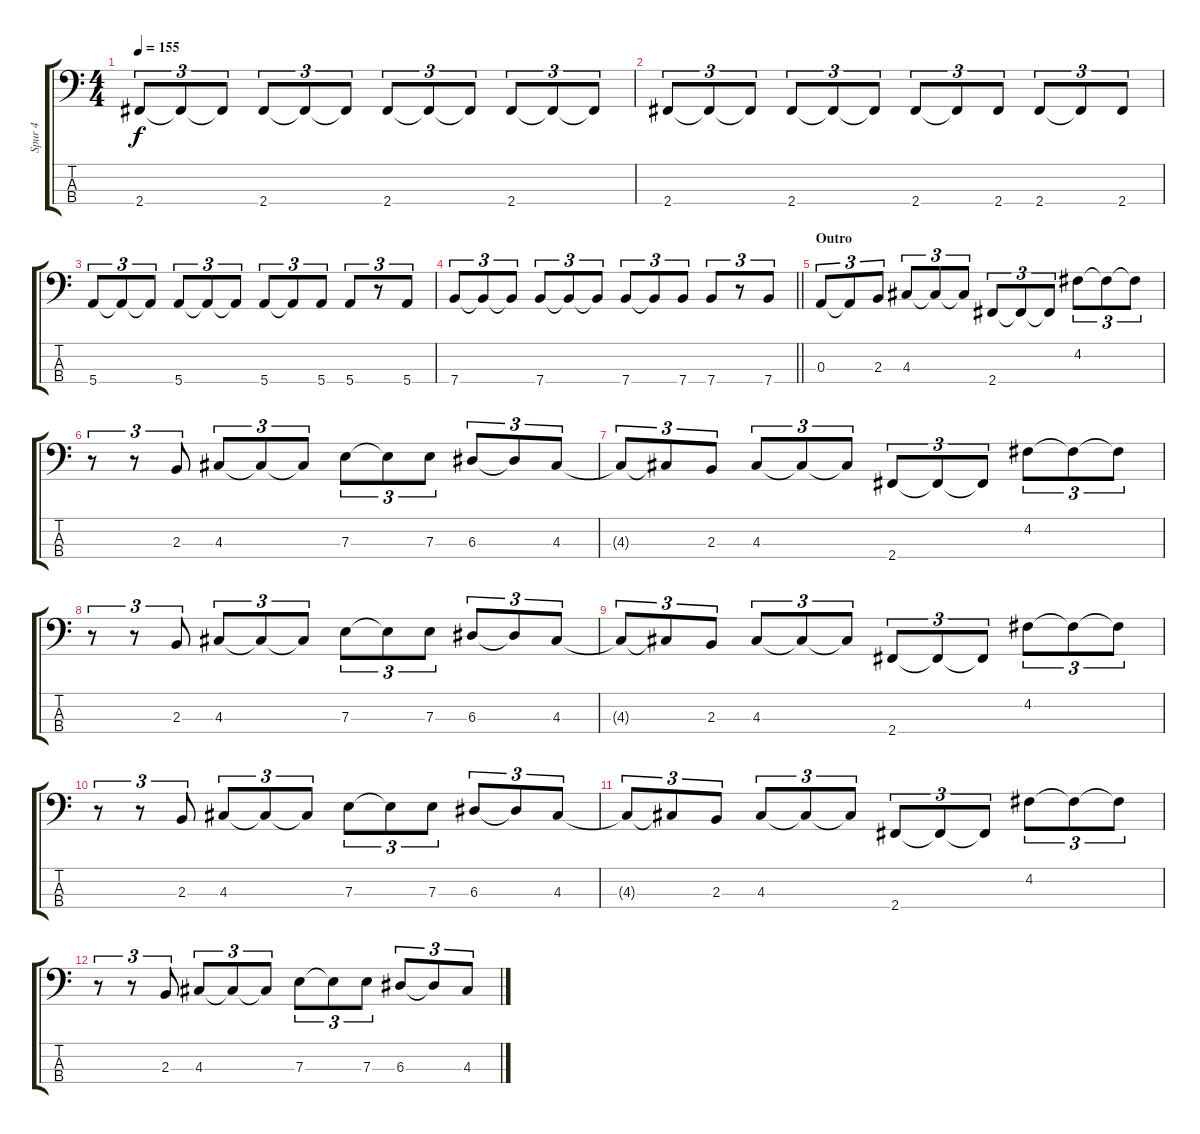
\track ("Spur 4" "Spur 4") {instrument electricbasspick}
\staff {score tabs}
\tuning (G2 D2 A1 E1) {hide}
\ts (4 4)
\tempo 155
\clef f4
\ks c
2.4.8{tu (3 2) dy f} 2.4{t}.8{tu (3 2)} 2.4{t}.8{tu (3 2)} 2.4.8{tu (3 2)} 2.4{t}.8{tu (3 2)} 2.4{t}.8{tu (3 2)} 2.4.8{tu (3 2)} 2.4{t}.8{tu (3 2)} 2.4{t}.8{tu (3 2)} 2.4.8{tu (3 2)} 2.4{t}.8{tu (3 2)} 2.4{t}.8{tu (3 2)} |
2.4.8{tu (3 2)} 2.4{t}.8{tu (3 2)} 2.4{t}.8{tu (3 2)} 2.4.8{tu (3 2)} 2.4{t}.8{tu (3 2)} 2.4{t}.8{tu (3 2)} 2.4.8{tu (3 2)} 2.4{t}.8{tu (3 2)} 2.4.8{tu (3 2)} 2.4.8{tu (3 2)} 2.4{t}.8{tu (3 2)} 2.4.8{tu (3 2)} |
5.4.8{tu (3 2)} 5.4{t}.8{tu (3 2)} 5.4{t}.8{tu (3 2)} 5.4.8{tu (3 2)} 5.4{t}.8{tu (3 2)} 5.4{t}.8{tu (3 2)} 5.4.8{tu (3 2)} 5.4{t}.8{tu (3 2)} 5.4.8{tu (3 2)} 5.4.8{tu (3 2)} r.8{tu (3 2)} 5.4.8{tu (3 2)} |
\barLineRight lightlight
7.4.8{tu (3 2)} 7.4{t}.8{tu (3 2)} 7.4{t}.8{tu (3 2)} 7.4.8{tu (3 2)} 7.4{t}.8{tu (3 2)} 7.4{t}.8{tu (3 2)} 7.4.8{tu (3 2)} 7.4{t}.8{tu (3 2)} 7.4.8{tu (3 2)} 7.4.8{tu (3 2)} r.8{tu (3 2)} 7.4.8{tu (3 2)} |
\section ("" "Outro")
0.3.8{tu (3 2)} 0.3{t}.8{tu (3 2)} 2.3.8{tu (3 2)} 4.3.8{tu (3 2)} 4.3{t}.8{tu (3 2)} 4.3{t}.8{tu (3 2)} 2.4.8{tu (3 2)} 2.4{t}.8{tu (3 2)} 2.4{t}.8{tu (3 2)} 4.2.8{tu (3 2)} 4.2{t}.8{tu (3 2)} 4.2{t}.8{tu (3 2)} |
r.8{tu (3 2)} r.8{tu (3 2)} 2.3.8{tu (3 2)} 4.3.8{tu (3 2)} 4.3{t}.8{tu (3 2)} 4.3{t}.8{tu (3 2)} 7.3.8{tu (3 2)} 7.3{t}.8{tu (3 2)} 7.3.8{tu (3 2)} 6.3.8{tu (3 2)} 6.3{t}.8{tu (3 2)} 4.3.8{tu (3 2)} |
4.3{t}.8{tu (3 2)} 4.3{t}.8{tu (3 2)} 2.3.8{tu (3 2)} 4.3.8{tu (3 2)} 4.3{t}.8{tu (3 2)} 4.3{t}.8{tu (3 2)} 2.4.8{tu (3 2)} 2.4{t}.8{tu (3 2)} 2.4{t}.8{tu (3 2)} 4.2.8{tu (3 2)} 4.2{t}.8{tu (3 2)} 4.2{t}.8{tu (3 2)} |
r.8{tu (3 2)} r.8{tu (3 2)} 2.3.8{tu (3 2)} 4.3.8{tu (3 2)} 4.3{t}.8{tu (3 2)} 4.3{t}.8{tu (3 2)} 7.3.8{tu (3 2)} 7.3{t}.8{tu (3 2)} 7.3.8{tu (3 2)} 6.3.8{tu (3 2)} 6.3{t}.8{tu (3 2)} 4.3.8{tu (3 2)} |
4.3{t}.8{tu (3 2)} 4.3{t}.8{tu (3 2)} 2.3.8{tu (3 2)} 4.3.8{tu (3 2)} 4.3{t}.8{tu (3 2)} 4.3{t}.8{tu (3 2)} 2.4.8{tu (3 2)} 2.4{t}.8{tu (3 2)} 2.4{t}.8{tu (3 2)} 4.2.8{tu (3 2)} 4.2{t}.8{tu (3 2)} 4.2{t}.8{tu (3 2)} |
r.8{tu (3 2)} r.8{tu (3 2)} 2.3.8{tu (3 2)} 4.3.8{tu (3 2)} 4.3{t}.8{tu (3 2)} 4.3{t}.8{tu (3 2)} 7.3.8{tu (3 2)} 7.3{t}.8{tu (3 2)} 7.3.8{tu (3 2)} 6.3.8{tu (3 2)} 6.3{t}.8{tu (3 2)} 4.3.8{tu (3 2)} |
4.3{t}.8{tu (3 2)} 4.3{t}.8{tu (3 2)} 2.3.8{tu (3 2)} 4.3.8{tu (3 2)} 4.3{t}.8{tu (3 2)} 4.3{t}.8{tu (3 2)} 2.4.8{tu (3 2)} 2.4{t}.8{tu (3 2)} 2.4{t}.8{tu (3 2)} 4.2.8{tu (3 2)} 4.2{t}.8{tu (3 2)} 4.2{t}.8{tu (3 2)} |
r.8{tu (3 2)} r.8{tu (3 2)} 2.3.8{tu (3 2)} 4.3.8{tu (3 2)} 4.3{t}.8{tu (3 2)} 4.3{t}.8{tu (3 2)} 7.3.8{tu (3 2)} 7.3{t}.8{tu (3 2)} 7.3.8{tu (3 2)} 6.3.8{tu (3 2)} 6.3{t}.8{tu (3 2)} 4.3.8{tu (3 2)}
